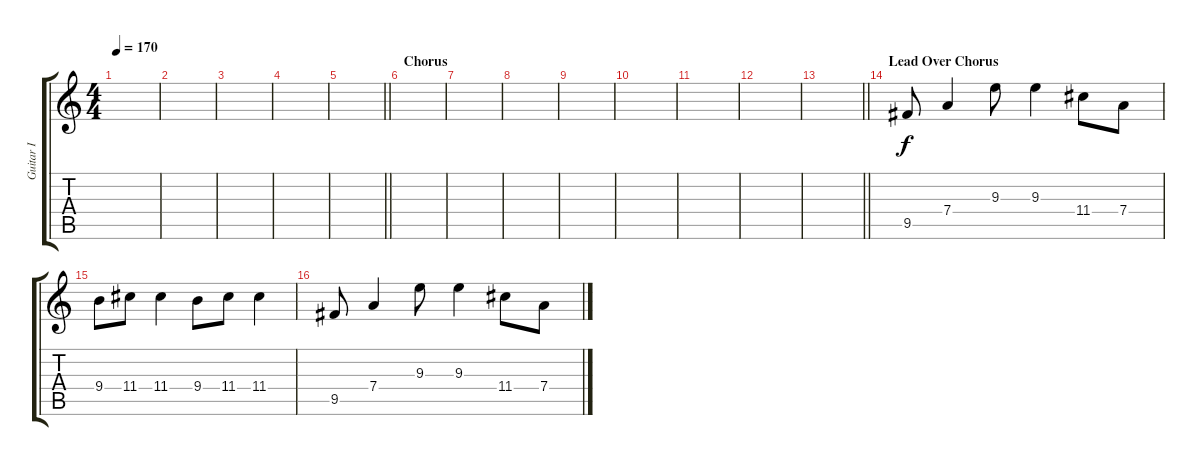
\track ("Guitar I" "Guitar I") {instrument distortionguitar}
\staff {score tabs}
\tuning (E4 B3 G3 D3 A2 D2) {hide}
\ts (4 4)
\tempo 170
\clef g2
\ks c
|
|
|
|
\barLineRight lightlight
|
\section ("" "Chorus")
|
|
|
|
|
|
|
\barLineRight lightlight
|
\section ("" "Lead Over Chorus")
9.5.8 7.4.4 9.3.8 9.3.4 11.4.8 7.4.8 |
9.4.8 11.4.8 11.4.4 9.4.8 11.4.8 11.4.4 |
9.5.8 7.4.4 9.3.8 9.3.4 11.4.8 7.4.8
